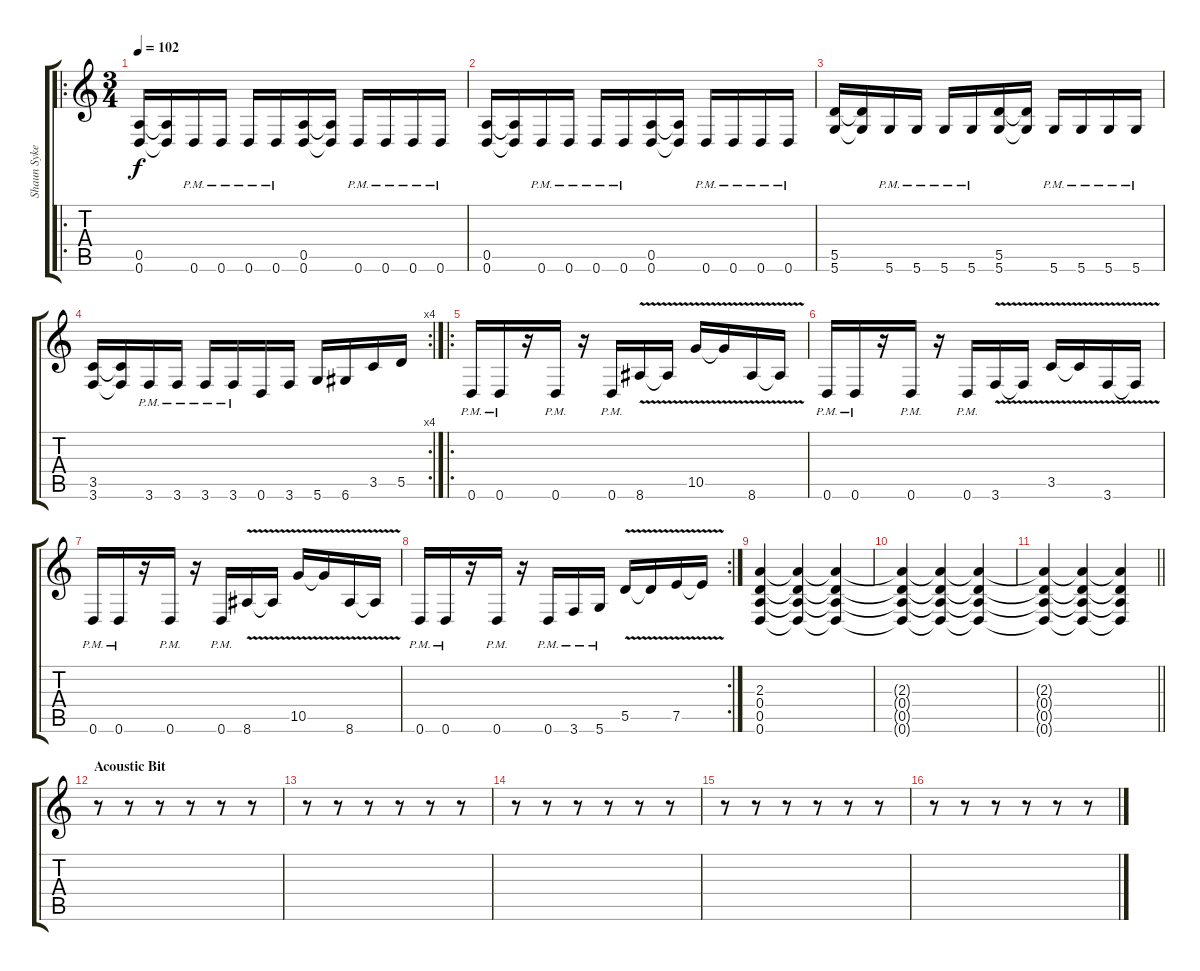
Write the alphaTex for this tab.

\track ("Shaun Sykes" "Shaun Syke") {instrument distortionguitar}
\staff {score tabs}
\tuning (E4 B3 G3 D3 A2 D2) {hide}
\ro
\ts (3 4)
\tempo 102
\clef g2
\ks c
(0.5 0.6).16{dy f} (0.5{t} 0.6{t}).16 0.6{pm}.16 0.6{pm}.16 0.6{pm}.16 0.6{pm}.16 (0.5 0.6).16 (0.5{t} 0.6{t}).16 0.6{pm}.16 0.6{pm}.16 0.6{pm}.16 0.6{pm}.16 |
(0.5 0.6).16 (0.5{t} 0.6{t}).16 0.6{pm}.16 0.6{pm}.16 0.6{pm}.16 0.6{pm}.16 (0.5 0.6).16 (0.5{t} 0.6{t}).16 0.6{pm}.16 0.6{pm}.16 0.6{pm}.16 0.6{pm}.16 |
(5.5 5.6).16 (5.5{t} 5.6{t}).16 5.6{pm}.16 5.6{pm}.16 5.6{pm}.16 5.6{pm}.16 (5.5 5.6).16 (5.5{t} 5.6{t}).16 5.6{pm}.16 5.6{pm}.16 5.6{pm}.16 5.6{pm}.16 |
\rc 4
(3.5 3.6).16 (3.5{t} 3.6{t}).16 3.6{pm}.16 3.6{pm}.16 3.6{pm}.16 3.6{pm}.16 0.6.16 3.6.16 5.6.16 6.6.16 3.5.16 5.5.16 |
\ro
0.6{pm}.16 0.6{pm}.16 r.16 0.6{pm}.16 r.16 0.6{pm}.16 8.6{v}.16 8.6{t}.16 10.5{v}.16 10.5{t}.16 8.6{v}.16 8.6{t}.16 |
0.6{pm}.16 0.6{pm}.16 r.16 0.6{pm}.16 r.16 0.6{pm}.16 3.6{v}.16 3.6{t}.16 3.5{v}.16 3.5{t}.16 3.6{v}.16 3.6{t}.16 |
0.6{pm}.16 0.6{pm}.16 r.16 0.6{pm}.16 r.16 0.6{pm}.16 8.6{v}.16 8.6{t}.16 10.5{v}.16 10.5{t}.16 8.6{v}.16 8.6{t}.16 |
\rc 2
0.6{pm}.16 0.6{pm}.16 r.16 0.6{pm}.16 r.16 0.6{pm}.16 3.6{pm}.16 5.6{pm}.16 5.5{v}.16 5.5{t}.16 7.5{v}.16 7.5{t}.16 |
(2.3 0.4 0.5 0.6).4 (2.3{t} 0.4{t} 0.5{t} 0.6{t}).4 (2.3{t} 0.4{t} 0.5{t} 0.6{t}).4 |
(2.3{t} 0.4{t} 0.5{t} 0.6{t}).4 (2.3{t} 0.4{t} 0.5{t} 0.6{t}).4 (2.3{t} 0.4{t} 0.5{t} 0.6{t}).4 |
\barLineRight lightlight
(2.3{t} 0.4{t} 0.5{t} 0.6{t}).4 (2.3{t} 0.4{t} 0.5{t} 0.6{t}).4 (2.3{t} 0.4{t} 0.5{t} 0.6{t}).4 |
\section ("" "Acoustic Bit")
r.8 r.8 r.8 r.8 r.8 r.8 |
r.8 r.8 r.8 r.8 r.8 r.8 |
r.8 r.8 r.8 r.8 r.8 r.8 |
r.8 r.8 r.8 r.8 r.8 r.8 |
r.8 r.8 r.8 r.8 r.8 r.8
